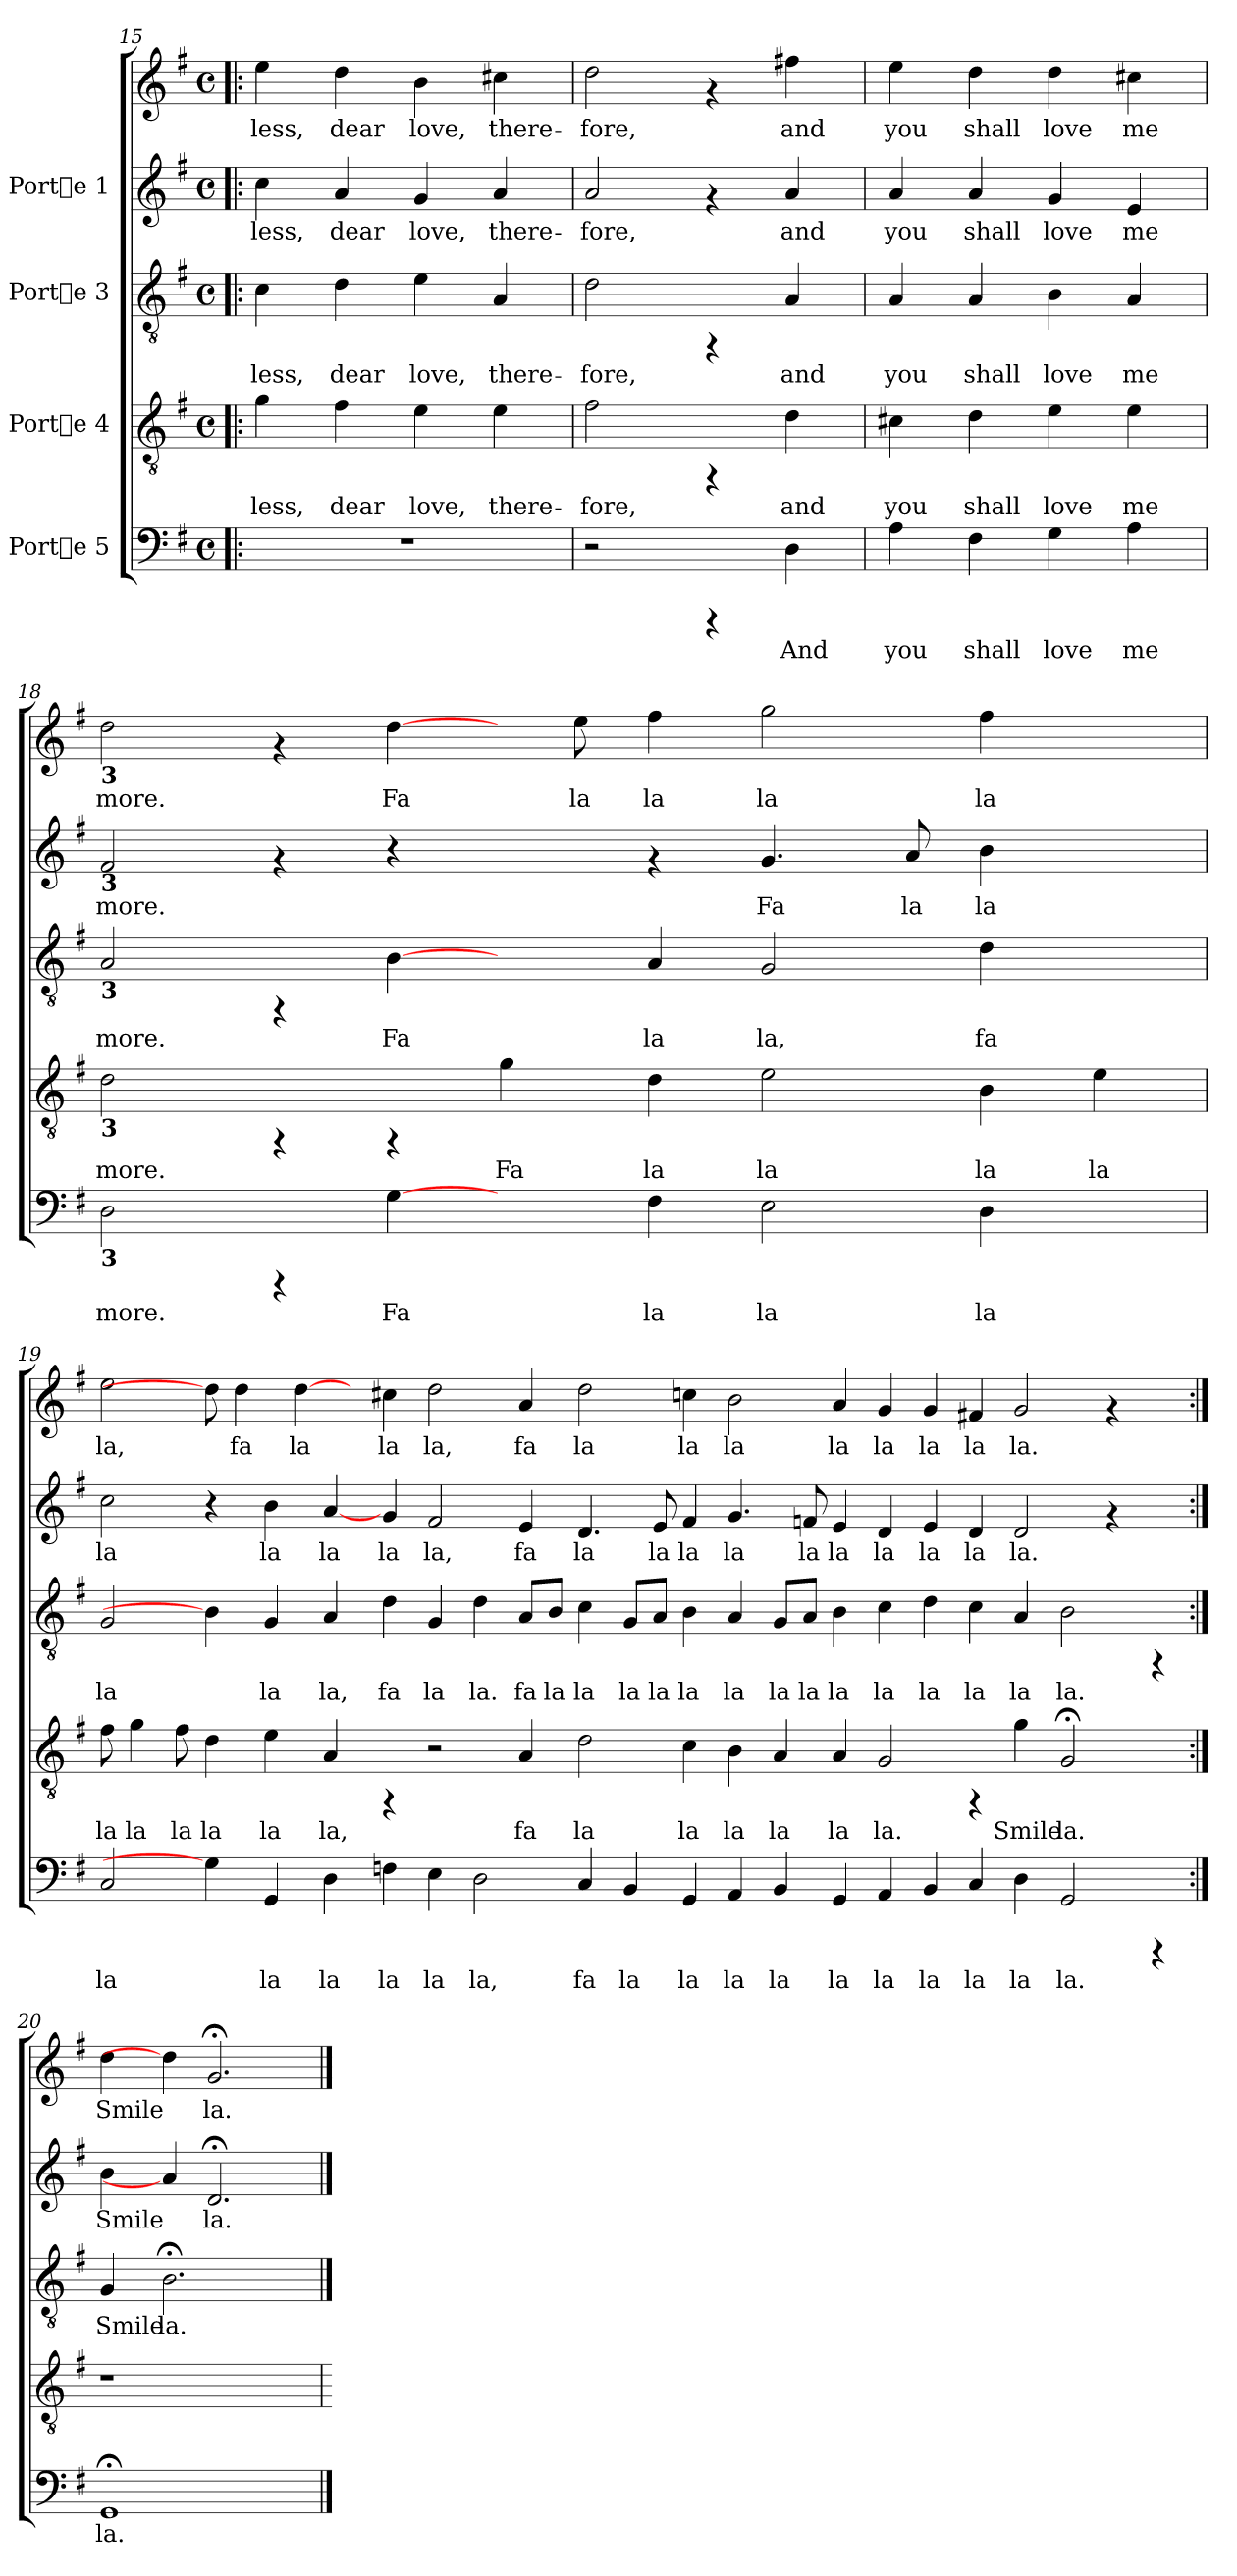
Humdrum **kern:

**kern	**text	**kern	**text	**kern	**text	**kern	**text	**kern	**text
*part4	*part4	*part3	*part3	*part2	*part2	*part1	*part1	*part1	*part1
*staff5	*staff5	*staff4	*staff4	*staff3	*staff3	*staff2	*staff2	*staff1	*staff1
*I"Porte 5	*	*I"Porte 4	*	*I"Porte 3	*	*I"Porte 1	*	*	*
*clefF4	*	*clefGv2	*	*clefGv2	*	*clefG2	*	*clefG2	*
*k[f#]	*	*k[f#]	*	*k[f#]	*	*k[f#]	*	*k[f#]	*
*G:	*	*G:	*	*G:	*	*G:	*	*G:	*
*M4/4	*	*M4/4	*	*M4/4	*	*M4/4	*	*M4/4	*
*met(c)	*	*met(c)	*	*met(c)	*	*met(c)	*	*met(c)	*
=15!|:	=15!|:	=15!|:	=15!|:	=15!|:	=15!|:	=15!|:	=15!|:	=15!|:	=15!|:
!	!	!	!LO:LY:b:cj	!	!LO:LY:b:cj	!	!LO:LY:b:cj	!	!LO:LY:b:cj
1r	.	4g\	less,	4c\	less,	4cc\	-less,	4ee\	less,
!	!	!	!LO:LY:b:cj	!	!LO:LY:b:cj	!	!LO:LY:b:cj	!	!LO:LY:b:cj
.	.	4f#\	dear	4d\	dear	4a/	dear	4dd\	dear
!	!	!	!LO:LY:b:cj	!	!LO:LY:b:cj	!	!LO:LY:b:cj	!	!LO:LY:b:cj
.	.	4e\	love,	4e\	love,	4g/	love,	4b\	love,
!	!	!	!LO:LY:b:cj	!	!LO:LY:b:cj	!	!LO:LY:b:cj	!	!LO:LY:b:cj
.	.	4e\	there-	4A/	there-	4a/	there-	4cc#X\	there-
=16	=16	=16	=16	=16	=16	=16	=16	=16	=16
!	!	!	!LO:LY:b:cj	!	!LO:LY:b:cj	!	!LO:LY:b:cj	!	!LO:LY:b:cj
2r	.	2f#\	-fore,	2d\	-fore,	2a/	fore,	2dd\	-fore,
4rCCC	.	4rFF	.	4rFF	.	4rf	.	4rf	.
!	!LO:LY:b:cj	!	!LO:LY:b:cj	!	!LO:LY:b:cj	!	!LO:LY:b:cj	!	!LO:LY:b:cj
4D\	And	4d\	and	4A/	and	4a/	and	4ff#X\	and
=17	=17	=17	=17	=17	=17	=17	=17	=17	=17
!	!LO:LY:b:cj	!	!LO:LY:b:cj	!	!LO:LY:b:cj	!	!LO:LY:b:cj	!	!LO:LY:b:cj
4A\	you	4c#X\	you	4A/	you	4a/	you	4ee\	you
!	!LO:LY:b:cj	!	!LO:LY:b:cj	!	!LO:LY:b:cj	!	!LO:LY:b:cj	!	!LO:LY:b:cj
4F#\	shall	4d\	shall	4A/	shall	4a/	shall	4dd\	shall
!	!LO:LY:b:cj	!	!LO:LY:b:cj	!	!LO:LY:b:cj	!	!LO:LY:b:cj	!	!LO:LY:b:cj
4G\	love	4e\	love	4B\	love	4g/	love	4dd\	love
!	!LO:LY:b:cj	!	!LO:LY:b:cj	!	!LO:LY:b:cj	!	!LO:LY:b:cj	!	!LO:LY:b:cj
4A\	me	4e\	me	4A/	me	4e/	me	4cc#X\	me
!!LO:LB:g=z
=18	=18	=18	=18	=18	=18	=18	=18	=18	=18
*	*	*	*	*	*	*	*	*MM234	*
!	!	!	!	!	!	!	!	!LO:TX:b:B:t=3	!
!	!	!	!	!	!	!LO:TX:b:B:t=3	!	!	!
!	!	!	!	!LO:TX:b:B:t=3	!	!	!	!	!
!	!	!LO:TX:b:B:t=3	!	!	!	!	!	!	!
!LO:TX:b:B:t=3	!	!	!	!	!	!	!	!	!
!	!LO:LY:b:cj	!	!LO:LY:b:cj	!	!LO:LY:b:cj	!	!LO:LY:b:cj	!	!LO:LY:b:cj
2D\	more.	2d\	more.	2A/	more.	2f#/	more.	2dd\	more.
4rCCC	.	4rFF	.	4rFF	.	4rf	.	4rf	.
!	!LO:LY:b:cj	!	!	!	!LO:LY:b:cj	!	!	!	!LO:LY:b:cj
[4G\	Fa	4rFF	.	[4B\	Fa	4r	.	[4dd\	Fa
!	!	!	!LO:LY:b:cj	!	!	!	!	!	!
4ryy	.	4g\	Fa	4ryy	.	4ryy	.	8ryy	.
!	!	!	!	!	!	!	!	!	!LO:LY:b:cj
.	.	.	.	.	.	.	.	8ee\	la
!	!LO:LY:b:cj	!	!LO:LY:b:cj	!	!LO:LY:b:cj	!	!	!	!LO:LY:b:cj
4F#\	la	4d\	la	4A/	la	4rf	.	4ff#\	la
!	!LO:LY:b:cj	!	!LO:LY:b:cj	!	!LO:LY:b:cj	!	!LO:LY:b:cj	!	!LO:LY:b:cj
2E\	la	2e\	la	2G/	la,	4.g/	Fa	2gg\	la
!	!	!	!	!	!	!	!LO:LY:b:cj	!	!
.	.	.	.	.	.	8a/	la	.	.
!	!LO:LY:b:cj	!	!LO:LY:b:cj	!	!LO:LY:b:cj	!	!LO:LY:b:cj	!	!LO:LY:b:cj
4D\	la	4B\	la	4d\	fa	4b\	la	4ff#\	la
!	!	!	!LO:LY:b:cj	!	!	!	!	!	!
4ryy	.	4e\	la	4ryy	.	4ryy	.	4ryy	.
!!LO:PB:g=z
=19	=19	=19	=19	=19	=19	=19	=19	=19	=19
!	!LO:LY:b:cj	!	!LO:LY:b:cj	!	!LO:LY:b:cj	!	!LO:LY:b:cj	!	!LO:LY:b:cj
2C/	la	8f#\	la	2G/	la	2cc\	la	2ee\	la,
!	!	!	!LO:LY:b:cj	!	!	!	!	!	!
.	.	4g\	la	.	.	.	.	.	.
!	!	!	!LO:LY:b:cj	!	!	!	!	!	!
.	.	8f#\	la	.	.	.	.	.	.
!	!	!	!LO:LY:b:cj	!	!	!	!	!	!
4G\]	.	4d\	la	4B\]	.	4r	.	8dd\]	.
!	!	!	!	!	!	!	!	!	!LO:LY:b:cj
.	.	.	.	.	.	.	.	4dd\	fa
!	!LO:LY:b:cj	!	!LO:LY:b:cj	!	!LO:LY:b:cj	!	!LO:LY:b:cj	!	!
4GG/	la	4e\	la	4G/	la	4b\	la	.	.
!	!	!	!	!	!	!	!	!	!LO:LY:b:cj
.	.	.	.	.	.	.	.	[4dd\	la
!	!LO:LY:b:cj	!	!LO:LY:b:cj	!	!LO:LY:b:cj	!	!LO:LY:b:cj	!	!
4D\	la	4A/	la,	4A/	la,	[4a/	la	.	.
.	.	.	.	.	.	.	.	8ryy	.
!	!LO:LY:b:cj	!	!	!	!LO:LY:b:cj	!	!LO:LY:b:cj	!	!LO:LY:b:cj
4Fn\	la	4rFF	.	4d\	fa	4g/	la	4cc#X\	la
!	!LO:LY:b:cj	!	!	!	!LO:LY:b:cj	!	!LO:LY:b:cj	!	!LO:LY:b:cj
4E\	la	2r	.	4G/	la	2f#/	la,	2dd\	la,
!	!LO:LY:b:cj	!	!	!	!LO:LY:b:cj	!	!	!	!
2D\	la,	.	.	4d\	la.	.	.	.	.
!	!	!	!LO:LY:b:cj	!	!LO:LY:b:cj	!	!LO:LY:b:cj	!	!LO:LY:b:cj
.	.	4A/	fa	8A/L	fa	4e/	fa	4a/	fa
!	!	!	!	!	!LO:LY:b:cj	!	!	!	!
.	.	.	.	8B/J	la	.	.	.	.
!	!LO:LY:b:cj	!	!LO:LY:b:cj	!	!LO:LY:b:cj	!	!LO:LY:b:cj	!	!LO:LY:b:cj
4C/	fa	2d\	la	4c\	la	4.d/	la	2dd\	la
!	!LO:LY:b:cj	!	!	!	!LO:LY:b:cj	!	!	!	!
4BB/	la	.	.	8G/L	la	.	.	.	.
!	!	!	!	!	!LO:LY:b:cj	!	!LO:LY:b:cj	!	!
.	.	.	.	8A/J	la	8e/	la	.	.
!	!LO:LY:b:cj	!	!LO:LY:b:cj	!	!LO:LY:b:cj	!	!LO:LY:b:cj	!	!LO:LY:b:cj
4GG/	la	4c\	la	4B\	la	4f#/	la	4cc\	la
!	!LO:LY:b:cj	!	!LO:LY:b:cj	!	!LO:LY:b:cj	!	!LO:LY:b:cj	!	!LO:LY:b:cj
4AA/	la	4B\	la	4A/	la	4.g/	la	2b\	la
!	!LO:LY:b:cj	!	!LO:LY:b:cj	!	!LO:LY:b:cj	!	!	!	!
4BB/	la	4A/	la	8G/L	la	.	.	.	.
!	!	!	!	!	!LO:LY:b:cj	!	!LO:LY:b:cj	!	!
.	.	.	.	8A/J	la	8fn/	la	.	.
!	!LO:LY:b:cj	!	!LO:LY:b:cj	!	!LO:LY:b:cj	!	!LO:LY:b:cj	!	!LO:LY:b:cj
4GG/	la	4A/	la	4B\	la	4e/	la	4a/	la
!	!LO:LY:b:cj	!	!LO:LY:b:cj	!	!LO:LY:b:cj	!	!LO:LY:b:cj	!	!LO:LY:b:cj
4AA/	la	2G/	la.	4c\	la	4d/	la	4g/	la
!	!LO:LY:b:cj	!	!	!	!LO:LY:b:cj	!	!LO:LY:b:cj	!	!LO:LY:b:cj
4BB/	la	.	.	4d\	la	4e/	la	4g/	la
!	!LO:LY:b:cj	!	!	!	!LO:LY:b:cj	!	!LO:LY:b:cj	!	!LO:LY:b:cj
4C/	la	4rFF	.	4c\	la	4d/	la	4f#X/	la
*	*	*	*	*	*	*	*	*MM156	*
!	!LO:LY:b:cj	!	!LO:LY:b:cj	!	!LO:LY:b:cj	!	!LO:LY:b:cj	!	!LO:LY:b:cj
4D\	la	4g\	Smile	4A/	la	2d/	la.	2g/	la.
!	!LO:LY:b:cj	!	!LO:LY:b:cj	!	!LO:LY:b:cj	!	!	!	!
2GG/	la.	2G;</	la.	2B\	la.	.	.	.	.
.	.	.	.	.	.	4rf	.	4rf	.
4rCCC	.	4ryy	.	4rFF	.	4ryy	.	4ryy	.
!!LO:PB:g=z
=20:|!	=20:|!	=20:|!	=20:|!	=20:|!	=20:|!	=20:|!	=20:|!	=20:|!	=20:|!
!	!LO:LY:b:cj	!	!	!	!LO:LY:b:cj	!	!LO:LY:b:cj	!	!LO:LY:b:cj
1GG;<	la.	1r	.	4G/	Smile	4b\	Smile	4dd\	Smile
*	*	*	*	*	*	*	*	*MM156	*
!	!	!	!	!	!LO:LY:b:cj	!	!	!	!
.	.	.	.	2.B;<\	la.	4a/]	.	4dd\]	.
!	!	!	!	!	!	!	!LO:LY:b:cj	!	!LO:LY:b:cj
.	.	.	.	.	.	2.d;</	la.	2.g;</	la.
4ryy	.	4ryy	.	4ryy	.	.	.	.	.
==	==	=	==	==	==	==	==	==	==
*-	*-	*-	*-	*-	*-	*-	*-	*-	*-
